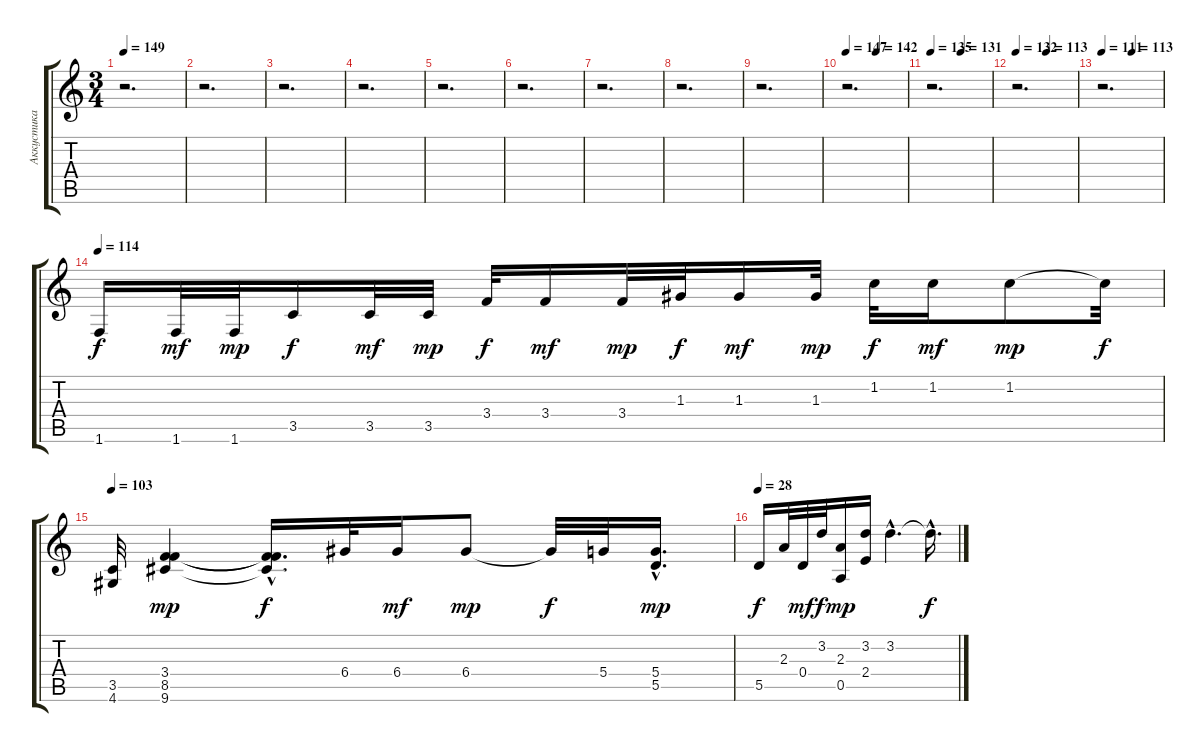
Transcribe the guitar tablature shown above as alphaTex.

\track ("Аккустика" "Аккустика") {instrument acousticguitarsteel}
\staff {score tabs}
\tuning (E4 B3 G3 D3 A2 E2) {hide}
\ts (3 4)
\tempo 149
\clef g2
\ks c
r.2{d dy f} |
r.2{d} |
r.2{d} |
r.2{d} |
r.2{d} |
r.2{d} |
r.2{d} |
r.2{d} |
r.2{d} |
\tempo 147
\tempo (142 0.5)
r.2{d} |
\tempo 135
\tempo (131 0.5)
r.2{d} |
\tempo 132
\tempo (113 0.5)
r.2{d} |
\tempo 111
\tempo (113 0.5)
r.2{d} |
\tempo 114
1.6.16{volume 16 balance 8} 1.6.32{dy mf} 1.6.32{dy mp} 3.5.16{dy f} 3.5.32{dy mf} 3.5.32{dy mp} 3.4.32{dy f} 3.4.16{dy mf} 3.4.32{dy mp} 1.3.32{dy f} 1.3.16{dy mf} 1.3.32{dy mp} 1.2.32{dy f} 1.2.16{dy mf} 1.2.8{dy mp} 1.2{t}.32{dy f} |
\tempo 103
(3.5 4.6).32 (3.4 8.5 9.6).4{dy mp} (3.4{t} 8.5{hac t} 9.6{t}).16{d dy f} 6.4.32 6.4.16{dy mf} 6.4.8{dy mp} 6.4{t}.32{dy f} 5.4.32 (5.4{hac} 5.5).16{d dy mp} |
\tempo 28
5.5.16{dy f} 2.3.32 0.4.32{dy mf} 3.2.32{dy f} (2.3 0.5).16{dy mp} (3.2 2.4).16 3.2{hac}.4{d} 3.2{hac t}.16{d dy f}
